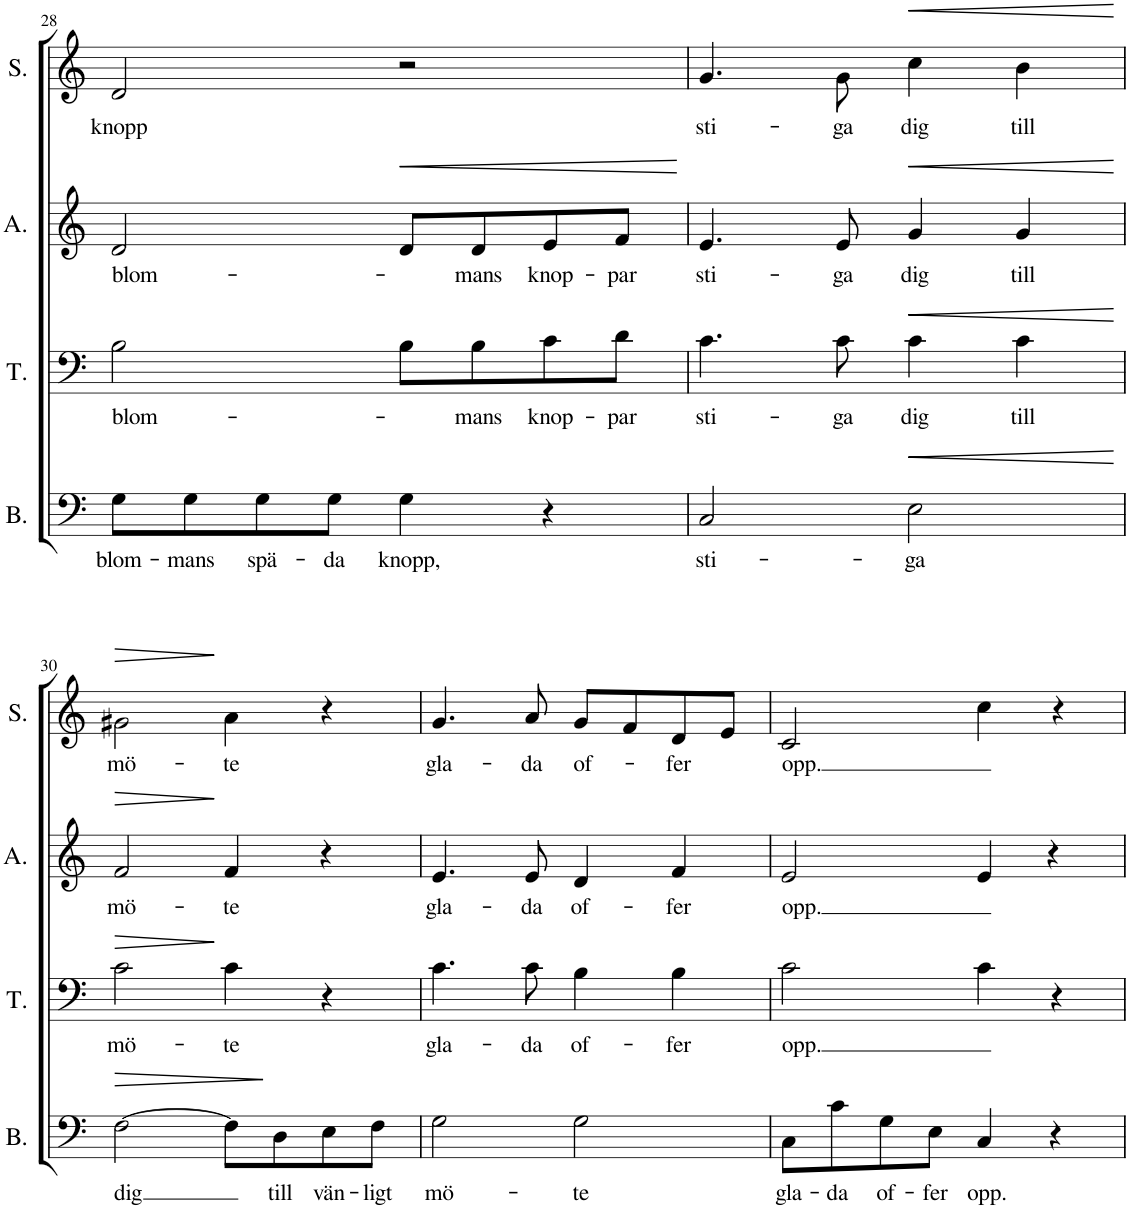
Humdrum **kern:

**kern	**text	**dynam	**kern	**text	**dynam	**kern	**text	**dynam	**kern	**text	**dynam
*part4	*part4	*part4	*part3	*part3	*part3	*part2	*part2	*part2	*part1	*part1	*part1
*staff4	*staff4	*staff4	*staff3	*staff3	*staff3	*staff2	*staff2	*staff2	*staff1	*staff1	*staff1
*I"Bass	*	*	*I"Tenor	*	*	*I"Alto	*	*	*I"Soprano	*	*
*I'B.	*	*	*I'T.	*	*	*I'A.	*	*	*I'S.	*	*
!!LO:PB:g=z
*clefF4	*	*	*clefF4	*	*	*clefG2	*	*	*clefG2	*	*
*k[]	*	*	*k[]	*	*	*k[]	*	*	*k[]	*	*
*M4/4	*	*	*M4/4	*	*	*M4/4	*	*	*M4/4	*	*
*met(c)	*	*	*met(c)	*	*	*met(c)	*	*	*met(c)	*	*
=28	=28	=28	=28	=28	=28	=28	=28	=28	=28	=28	=28
!	!LO:LY:b	!	!	!LO:LY:b	!	!	!LO:LY:b	!	!	!LO:LY:b	!
8G\L	blom-	.	2B\	blom-	.	2d/	blom-	.	2d/	knopp	.
!	!LO:LY:b	!	!	!	!	!	!	!	!	!	!
8G\	-mans	.	.	.	.	.	.	.	.	.	.
!	!LO:LY:b	!	!	!	!	!	!	!	!	!	!
8G\	spä-	.	.	.	.	.	.	.	.	.	.
!	!LO:LY:b	!	!	!	!	!	!	!	!	!	!
8G\J	-da	.	.	.	.	.	.	.	.	.	.
!	!LO:LY:b	!	!	!	!	!	!	!LO:HP:b	!	!	!
4G\	knopp,	.	8B\L	.	.	8d/L	.	<	2r	.	.
!	!	!	!	!LO:LY:b	!	!	!LO:LY:b	!	!	!	!
.	.	.	8B\	-mans	.	8d/	-mans	.	.	.	.
!	!	!	!	!LO:LY:b	!	!	!LO:LY:b	!	!	!	!
4r	.	.	8c\	knop-	.	8e/	knop-	.	.	.	.
!	!	!	!	!LO:LY:b	!	!	!LO:LY:b	!	!	!	!
.	.	.	8d\J	-par	.	8f/J	-par	.	.	.	.
.	.	.	.	.	.	.	.	[	.	.	.
=29	=29	=29	=29	=29	=29	=29	=29	=29	=29	=29	=29
!	!LO:LY:b	!	!	!LO:LY:b	!	!	!LO:LY:b	!	!	!LO:LY:b	!
2C/	sti-	.	4.c\	sti-	.	4.e/	sti-	.	4.g/	sti-	.
!	!	!	!	!LO:LY:b	!	!	!LO:LY:b	!	!	!LO:LY:b	!
.	.	.	8c\	-ga	.	8e/	-ga	.	8g\	-ga	.
!	!LO:LY:b	!LO:HP:b	!	!LO:LY:b	!LO:HP:b	!	!LO:LY:b	!LO:HP:b	!	!LO:LY:b	!LO:HP:b
2E\	-ga	<	4c\	dig	<	4g/	dig	<	4cc\	dig	<
!	!	!	!	!LO:LY:b	!	!	!LO:LY:b	!	!	!LO:LY:b	!
.	.	.	4c\	till	.	4g/	till	.	4b\	till	.
.	.	[	.	.	[	.	.	[	.	.	[
!!LO:LB:g=z
=30	=30	=30	=30	=30	=30	=30	=30	=30	=30	=30	=30
!	!LO:LY:b	!LO:HP:b	!	!LO:LY:b	!LO:HP:b	!	!LO:LY:b	!LO:HP:b	!	!LO:LY:b	!LO:HP:b
[2F\	dig	>	2c\	mö-	>	2f/	mö-	>	2g#X\	mö-	>
!	!	!	!	!LO:LY:b	!	!	!LO:LY:b	!	!	!LO:LY:b	!
8F\L]	.	.	4c\	-te	]	4f/	-te	]	4a\	-te	]
!	!LO:LY:b	!	!	!	!	!	!	!	!	!	!
8D\	till	]	.	.	.	.	.	.	.	.	.
!	!LO:LY:b	!	!	!	!	!	!	!	!	!	!
8E\	vän-	.	4r	.	.	4r	.	.	4r	.	.
!	!LO:LY:b	!	!	!	!	!	!	!	!	!	!
8F\J	-ligt	.	.	.	.	.	.	.	.	.	.
=31	=31	=31	=31	=31	=31	=31	=31	=31	=31	=31	=31
!	!LO:LY:b	!	!	!LO:LY:b	!	!	!LO:LY:b	!	!	!LO:LY:b	!
2G\	mö-	.	4.c\	gla-	.	4.e/	gla-	.	4.g/	gla-	.
!	!	!	!	!LO:LY:b	!	!	!LO:LY:b	!	!	!LO:LY:b	!
.	.	.	8c\	-da	.	8e/	-da	.	8a/	-da	.
!	!LO:LY:b	!	!	!LO:LY:b	!	!	!LO:LY:b	!	!	!LO:LY:b	!
2G\	-te	.	4B\	of-	.	4d/	of-	.	8g/L	of-	.
.	.	.	.	.	.	.	.	.	8f/	.	.
!	!	!	!	!LO:LY:b	!	!	!LO:LY:b	!	!	!LO:LY:b	!
.	.	.	4B\	-fer	.	4f/	-fer	.	8d/	-fer	.
.	.	.	.	.	.	.	.	.	8e/J	.	.
=32	=32	=32	=32	=32	=32	=32	=32	=32	=32	=32	=32
!	!LO:LY:b	!	!	!LO:LY:b	!	!	!LO:LY:b	!	!	!LO:LY:b	!
8C\L	gla-	.	2c\	opp.	.	2e/	opp.	.	2c/	opp.	.
!	!LO:LY:b	!	!	!	!	!	!	!	!	!	!
8c\	-da	.	.	.	.	.	.	.	.	.	.
!	!LO:LY:b	!	!	!	!	!	!	!	!	!	!
8G\	of-	.	.	.	.	.	.	.	.	.	.
!	!LO:LY:b	!	!	!	!	!	!	!	!	!	!
8E\J	-fer	.	.	.	.	.	.	.	.	.	.
!	!LO:LY:b	!	!	!	!	!	!	!	!	!	!
4C/	opp.	.	4c\	.	.	4e/	.	.	4cc\	.	.
4r	.	.	4r	.	.	4r	.	.	4r	.	.
=	=	=	=	=	=	=	=	=	=	=	=
*-	*-	*-	*-	*-	*-	*-	*-	*-	*-	*-	*-
